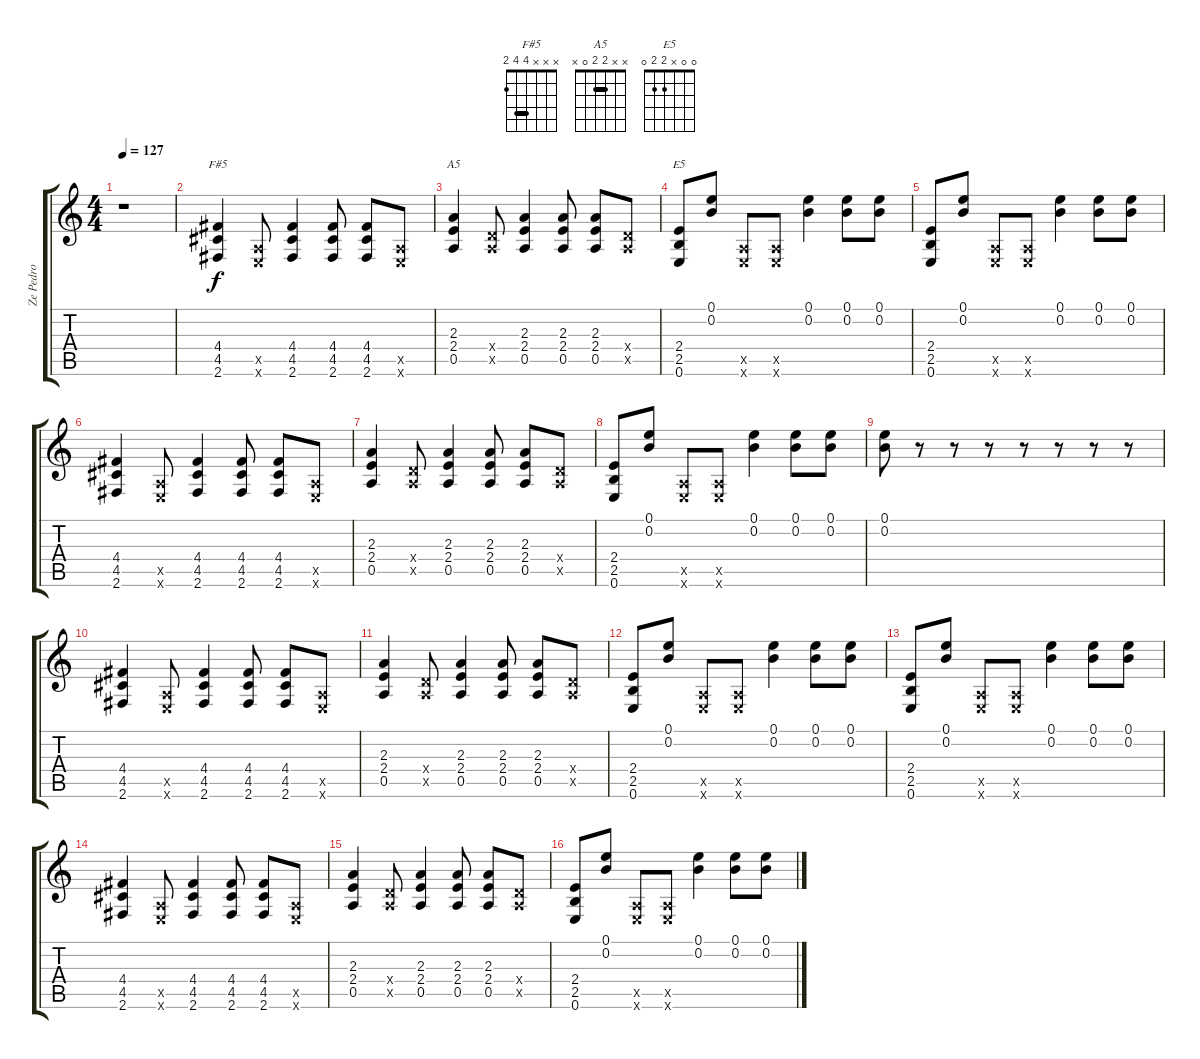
\track ("Ze Pedro" "Ze Pedro") {instrument distortionguitar}
\staff {score tabs}
\tuning (E4 B3 G3 D3 A2 E2) {hide}
\chord ("F#5" x x x 4 4 2) {barre 4}
\chord ("A5" x x 2 2 0 x) {barre 2}
\chord ("E5" 0 0 x 2 2 0)
\ts (4 4)
\tempo 127
\clef g2
\ks c
r.1{dy f instrument distortionguitar} |
(4.4 4.5 2.6).4{ch "F#5"} (0.5{x} 0.6{x}).8 (4.4 4.5 2.6).4 (4.4 4.5 2.6).8 (4.4 4.5 2.6).8 (0.5{x} 0.6{x}).8 |
(2.3 2.4 0.5).4{ch "A5"} (0.4{x} 0.5{x}).8 (2.3 2.4 0.5).4 (2.3 2.4 0.5).8 (2.3 2.4 0.5).8 (0.4{x} 0.5{x}).8 |
(2.4 2.5 0.6).8{ch "E5"} (0.1 0.2).8 (0.5{x} 0.6{x}).8 (0.5{x} 0.6{x}).8 (0.1 0.2).4 (0.1 0.2).8 (0.1 0.2).8 |
(2.4 2.5 0.6).8 (0.1 0.2).8 (0.5{x} 0.6{x}).8 (0.5{x} 0.6{x}).8 (0.1 0.2).4 (0.1 0.2).8 (0.1 0.2).8 |
(4.4 4.5 2.6).4 (0.5{x} 0.6{x}).8 (4.4 4.5 2.6).4 (4.4 4.5 2.6).8 (4.4 4.5 2.6).8 (0.5{x} 0.6{x}).8 |
(2.3 2.4 0.5).4 (0.4{x} 0.5{x}).8 (2.3 2.4 0.5).4 (2.3 2.4 0.5).8 (2.3 2.4 0.5).8 (0.4{x} 0.5{x}).8 |
(2.4 2.5 0.6).8 (0.1 0.2).8 (0.5{x} 0.6{x}).8 (0.5{x} 0.6{x}).8 (0.1 0.2).4 (0.1 0.2).8 (0.1 0.2).8 |
(0.1 0.2).8 r.8 r.8 r.8 r.8 r.8 r.8 r.8 |
(4.4 4.5 2.6).4 (0.5{x} 0.6{x}).8 (4.4 4.5 2.6).4 (4.4 4.5 2.6).8 (4.4 4.5 2.6).8 (0.5{x} 0.6{x}).8 |
(2.3 2.4 0.5).4 (0.4{x} 0.5{x}).8 (2.3 2.4 0.5).4 (2.3 2.4 0.5).8 (2.3 2.4 0.5).8 (0.4{x} 0.5{x}).8 |
(2.4 2.5 0.6).8 (0.1 0.2).8 (0.5{x} 0.6{x}).8 (0.5{x} 0.6{x}).8 (0.1 0.2).4 (0.1 0.2).8 (0.1 0.2).8 |
(2.4 2.5 0.6).8 (0.1 0.2).8 (0.5{x} 0.6{x}).8 (0.5{x} 0.6{x}).8 (0.1 0.2).4 (0.1 0.2).8 (0.1 0.2).8 |
(4.4 4.5 2.6).4 (0.5{x} 0.6{x}).8 (4.4 4.5 2.6).4 (4.4 4.5 2.6).8 (4.4 4.5 2.6).8 (0.5{x} 0.6{x}).8 |
(2.3 2.4 0.5).4 (0.4{x} 0.5{x}).8 (2.3 2.4 0.5).4 (2.3 2.4 0.5).8 (2.3 2.4 0.5).8 (0.4{x} 0.5{x}).8 |
(2.4 2.5 0.6).8 (0.1 0.2).8 (0.5{x} 0.6{x}).8 (0.5{x} 0.6{x}).8 (0.1 0.2).4 (0.1 0.2).8 (0.1 0.2).8
